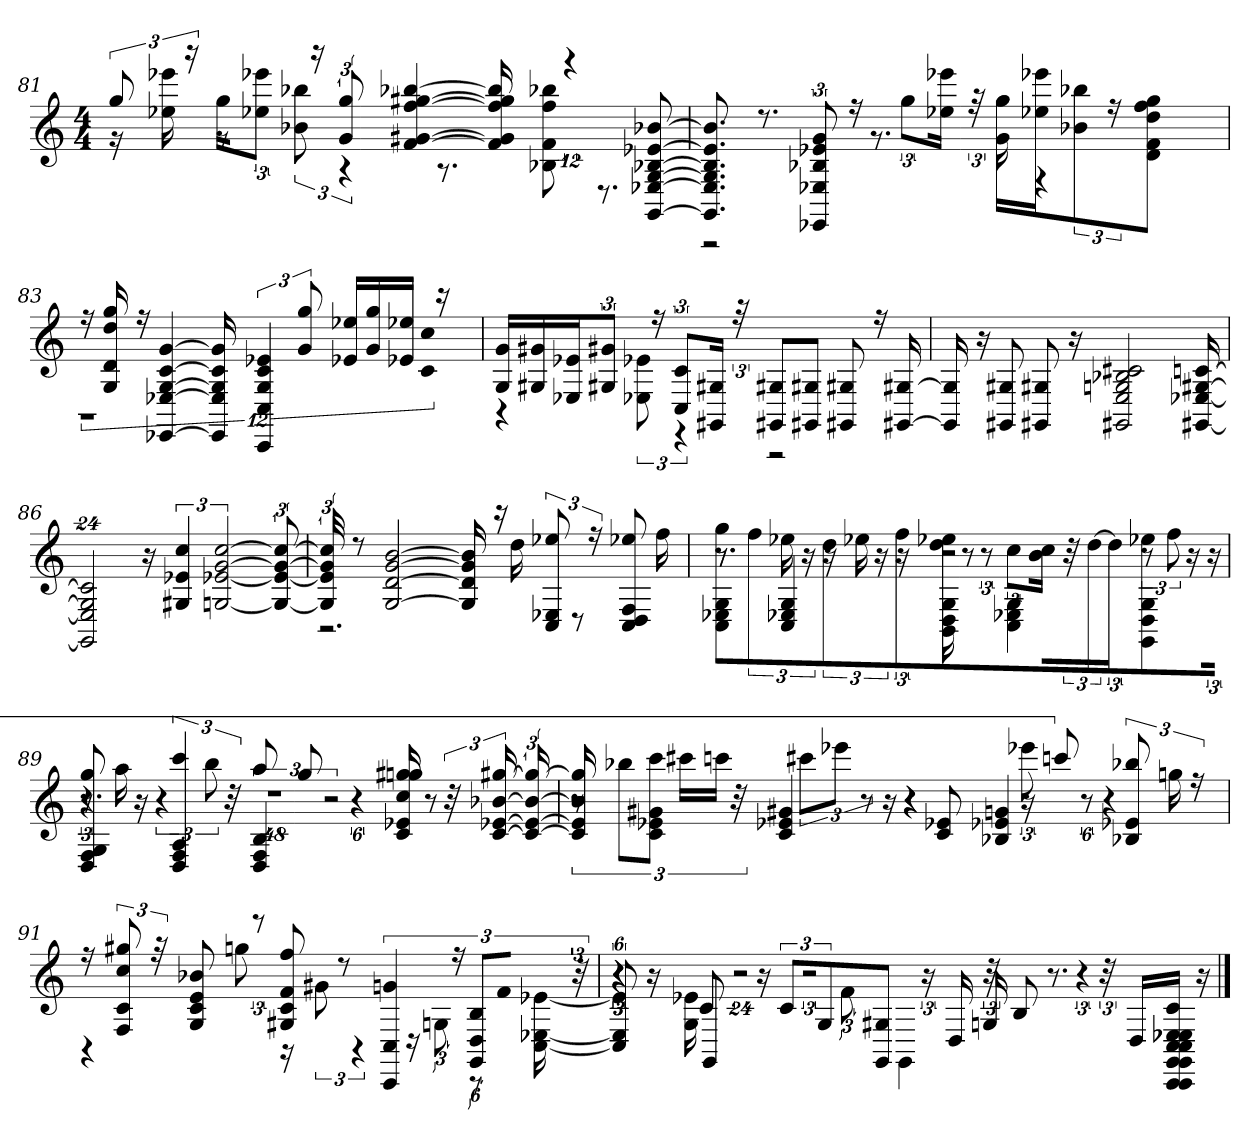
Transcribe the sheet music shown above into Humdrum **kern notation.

**kern
*part1
*staff1
*clefG2
*M4/4
=81
*^
12gg	16r
.	16eee-X 16ee-X
24r	.
16gg\KL	8r
12eee-X\ 12ee-XJ	.
.	12bb-X 12b-X
16r	.
12gg 12g	6r
[4bb-X [4gg#X [4ff [4g#X [4f	.
.	8.r
16bb-] 16gg#] 16ff] 16g#] 16f]	.
.	8bb-X 8ff 8f 8B-X
48%7r	.
.	8.r
[8b-X [8e-X [8B-X [8G [8E-X [8GG	.
=82	=82
8.b-] 8.e-] 8.B-] 8.G] 8.E-] 8.GG]	2r
8.r	.
12g 12e-X 12B-X 12E-X 12EE-X	.
16r	.
.	8.r
12gg\L	.
16eee-X\ 16ee-XJk	.
48r	.
16gg\LL	16gg 16g
16eee-X\ 16ee-XJ	4r
12bb-X\ 12b-XJ	.
24r	.
4ff 4dd 4gg 4f 4d	.
.	8.ryy
=83	=83
16r	12%11r
16gg 16dd 16d 16G	.
16r	.
[4g [4c [4G [4E-X [4EE-X	.
16g] 16c] 16G] 16E-] 16EE-]	.
6e-X 6c 6G 6C 6CC	.
12gg 12g	.
16ee-X/ 16e-XLL	.
16gg/ 16g	.
16ee-X/ 16e-XJJ	.
.	12cc 12c
16r	.
=84	=84
16g/ 16GLL	4r
16g#X/ 16G#XJ	.
16e-X/ 16E-XK	.
12g#X/ 12G#XJ	.
.	12e-X 12E-X
16r	.
12c/ 12CL	6r
16G#X/ 16GG#XJk	.
48r	.
8G#X/ 8GG#XL	2r
8G#X/ 8GG#XJ	.
8G#X 8GG#X	.
16r	.
[16G#X [16GG#X	.
*v	*v
=85
16G#] 16GG#]
16r
8G#X 8GG#X
8G#X 8GG#X
16r
2B-X 2c#X 2G 2E 2GG#X
[16c [16G#X [16E-X [16GG#X
=86
48%17c] 48%17G#] 48%17E-] 48%17GG#]
16r
6cc 6e-X 6G#X
[3cc [3G [3e-X [3g
12cc_ 12G_ 12e-_ 12g_
=87
*^
48cc] 48G] 48e-] 48g]	2.r
8r	.
[2b [2G [2d [2g	.
16b] 16G] 16d] 16g]	.
16r	.
.	16dd
12ee-X 12E-X 12C	.
.	8r
24r	.
8ee-X 8F 8D 8C	.
.	16ff
.	48ryy
=88	=88
*	*^
8gg\ 8G 8E-X 8CL	8.r	8.r
12ff\J	.	.
.	16ee-X	4G 4E-X 4C
24r	.	.
12dd	16r	.
.	16ee-X	.
24r	.	.
12ff	16r	.
.	16D 16ee-X 16G 16BB 16dd	2r
8r	.	.
.	12r	.
12cc\L	4C 4G 4E-X	.
16b\ 16ccJk	.	.
48r	.	.
[24dd/L	.	.
24dd/L]	.	.
8G/ 8ee-X 8D 8GGJ	12r	.
.	12ff	.
.	.	16r
24r	.	.
=89	=89	=89
8D 8F 8gg 8G	12r	4.r
.	16aa	.
16r	.	.
.	6r	.
6ccc 6F 6D 6A	.	.
.	12bb	.
48r	.	.
8aa	.	6D 6F 6B
.	48%29r	.
8gg	.	.
.	.	3r
24%5r	.	.
16gg#X 16e-X 16c 16cc 16gg	.	.
.	.	8r
48r	.	.
[24e-X [24gg#X [24c [24b-X	.	.
24e-_ 24gg#_ 24c_ 24b-_	.	.
=90	=90	=90
24e-] 24gg#] 24c] 24b-]	8r	2r
12bb-X\L	.	.
12ccc\ 12e-X 12c 12g#XJ	16ccc#X\LL	.
.	16ccc\JJ	.
48r	.	.
4g#X 4e-X 4c	.	.
.	12ccc#X\L	.
.	12eee-X\J	.
.	12r	.
16r	.	.
.	4r	4r
8e-X 8c	.	.
4B-X 4e-X 4g	.	.
.	12eee-X	16r
.	.	12ccc
.	48%5r	.
.	.	48%5r
12e-X 12bb-X 12B-X	.	.
.	16gg	.
24r	24ryy	24ryy
*	*v	*v
=91	=91
16r	4r
12F 12gg#X 12c 12cc	.
48r	.
8b-X 8G 8c 8e	.
.	8gg
12r	.
8f 8ff 8G#X 8c	16r
.	12g#X
8r	.
.	6r
6g 6C 6CC	.
.	16r
.	12G
24r	.
12B/ 12D 12GGL	48%5r
16f/Jk	.
.	[16C [16e-X [16E-X
48r	.
=92	=92
*	*^
48%5C] 48%5e-] 48%5E-]	6r	6r
16r	.	.
8c	16G 16e-X	4GG
.	48%13r	.
16r	.	.
12c/L	.	.
.	.	3r
12G/	.	.
.	12f	.
8G#X/ 8GGJ	.	.
.	4GG	.
24r	.	.
16D	.	.
48r	.	16G
8B	.	.
.	.	8.r
.	6r	.
48r	.	.
16D/LL	.	.
16E-X/ 16GG 16C 16CC 16c 16E-X 16CC 16GG 16CJJ	.	.
.	48%5ryy	48%5ryy
16r	.	.
*v	*v	*v
==
*-
